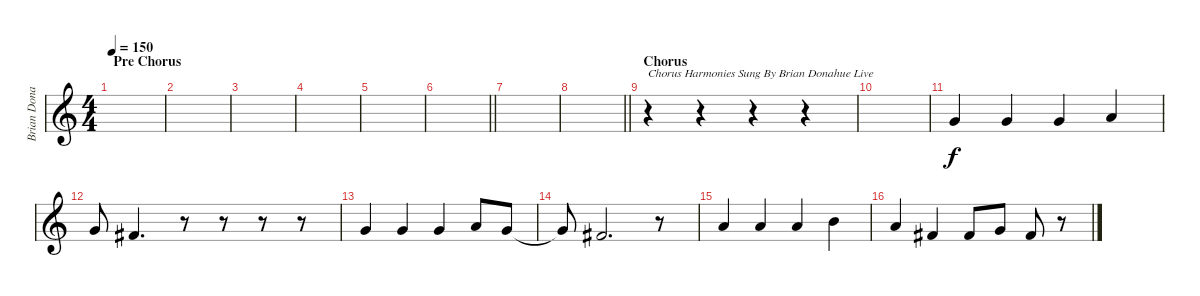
\track ("Brian Donahue (Backup Vocals/Harmonies)" "Brian Dona") {instrument clarinet}
\staff {score}
\tuning (E4 B3 G3 D3 A2 E2) {hide}
\ts (4 4)
\section ("" "Pre Chorus")
\tempo 150
\clef g2
\ks c
|
|
|
|
|
\barLineRight lightlight
|
|
\barLineRight lightlight
|
\section ("" "Chorus")
r.4{txt "Chorus Harmonies Sung By Brian Donahue Live" volume 10 balance 11} r.4 r.4 r.4 |
|
8.2.4 8.2.4 8.2.4 10.2.4 |
8.2.8 7.2.4{d} r.8 r.8 r.8 r.8 |
8.2.4 8.2.4 8.2.4 10.2.8 8.2.8 |
8.2{t}.8 7.2.2{d} r.8 |
10.2.4 10.2.4 10.2.4 12.2.4 |
10.2.4 7.2.4 7.2.8 8.2.8 7.2.8 r.8
